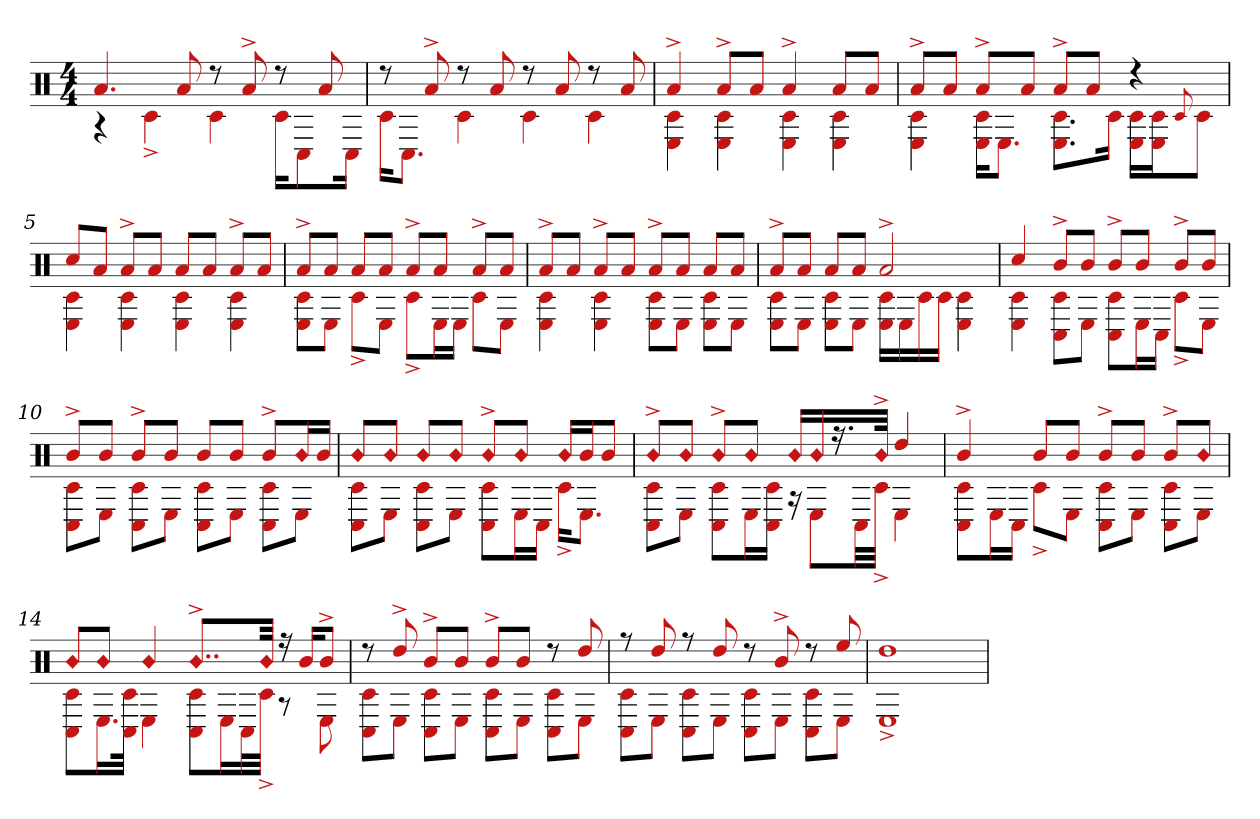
**kern
*part1
*staff1
*clefX
*k[]
*M4/4
=1
*^
4.a	4r
.	4c#^
8a	.
8r	4c#
8a^	.
8r	16c#KL
.	8C#
8a	.
.	16C#Jk
=2	=2
8r	16c#KL
.	8.C#J
8a^	.
8r	4c#
8a	.
8r	4c#
8a	.
8r	4c#
8a	.
=3	=3
4a^	4E 4c#
8a^L	4c# 4E
8aJ	.
4a^	4c# 4E
8aL	4c# 4E
8aJ	.
=4	=4
8a^L	4E 4c#
8aJ	.
8a^L	16E 16c#KL
.	8.EJ
8aJ	.
8a^L	8.E 8.c#L
8aJ	.
.	16c#Jk
4r	16c# 16ELL
.	16c# 16EJ
.	8qqc#
.	8c#J
=5	=5
8cc#L	4c# 4E
8aJ	.
8a^L	4c# 4E
8aJ	.
8aL	4E 4c#
8aJ	.
8a^L	4c# 4E
8aJ	.
=6	=6
8a^L	8E 8c#L
8aJ	8EJ
8aL	8c#^L
8aJ	8EJ
8a^L	8c#^L
8aJ	16EL
.	16EJJ
8a^L	8c#L
8aJ	8EJ
=7	=7
8a^L	4c# 4E
8aJ	.
8a^L	4E 4c#
8aJ	.
8a^L	8c# 8EL
8aJ	8EJ
8aL	8c# 8EL
8aJ	8EJ
=8	=8
8a^L	8E 8c#L
8aJ	8EJ
8aL	8c# 8EL
8aJ	8EJ
2a^	16c# 16ELL
.	16E
.	16c#
.	16c#JJ
.	4c# 4E
=9	=9
4cc#	4E 4c#
8b^L	8C# 8c#L
8bJ	8EJ
8b^L	8C# 8c#L
8bJ	16EL
.	16C#JJ
8b^L	8c#^L
8bJ	8EJ
=10	=10
8b^L	8C# 8c#L
8bJ	8EJ
8b^L	8C# 8c#L
8bJ	8EJ
8bL	8C# 8c#L
8bJ	8EJ
8b^L	8C# 8c#L
!LO:N:head=diamond	!
16bL	8EJ
16bJJ	.
=11	=11
!LO:N:head=diamond	!
8bL	8C# 8c#L
!LO:N:head=diamond	!
8bJ	8EJ
!LO:N:head=diamond	!
8bL	8C# 8c#L
!LO:N:head=diamond	!
8bJ	8EJ
!LO:N:head=diamond	!
8b^L	8C# 8c#L
!LO:N:head=diamond	!
8bJ	16EL
.	16C#JJ
!LO:N:head=diamond	!
16bLL	16c#^KL
16bJ	8.EJ
8bJ	.
=12	=12
!LO:N:head=diamond	!
8b^L	8C# 8c#L
!LO:N:head=diamond	!
8bJ	8EJ
!LO:N:head=diamond	!
8b^L	8C# 8c#L
!LO:N:head=diamond	!
8bJ	16EL
.	16C# 16c#JJ
!LO:N:head=diamond	!
16bLL	16r
!LO:N:head=diamond	!
16b	8EL
16.r	.
.	32C#LL
!LO:N:head=diamond	!
32b^JJk	32c#^JJJ
4dd	4E
=13	=13
4b^	8C# 8c#L
.	16EL
.	16C#JJ
8bL	8c#^L
8bJ	8EJ
8b^L	8C# 8c#L
8bJ	8EJ
8b^L	8C# 8c#L
!LO:N:head=diamond	!
8bJ	8EJ
=14	=14
!LO:N:head=diamond	!
8bL	8C# 8c#L
!LO:N:head=diamond	!
8bJ	16.EL
.	32C# 32c#JJk
!LO:N:head=diamond	!
4b	4E
!LO:N:head=diamond	!
8..b^L	8C# 8c#L
.	16EL
.	32C#L
!LO:N:head=diamond	!
32bJkk	32c#^JJJ
16r	8r
16bKL	.
8b^J	8E
=15	=15
8r	8C# 8c#L
8dd^	8EJ
8b^L	8C# 8c#L
8bJ	8EJ
8b^L	8C# 8c#L
8bJ	8EJ
8r	8C# 8c#L
8dd	8EJ
=16	=16
8r	8C# 8c#L
8dd	8EJ
8r	8C# 8c#L
8dd	8EJ
8r	8C# 8c#L
8b^	8EJ
8r	8C# 8c#L
8ee	8EJ
=17	=17
1dd	1E^
*v	*v
=
*-
